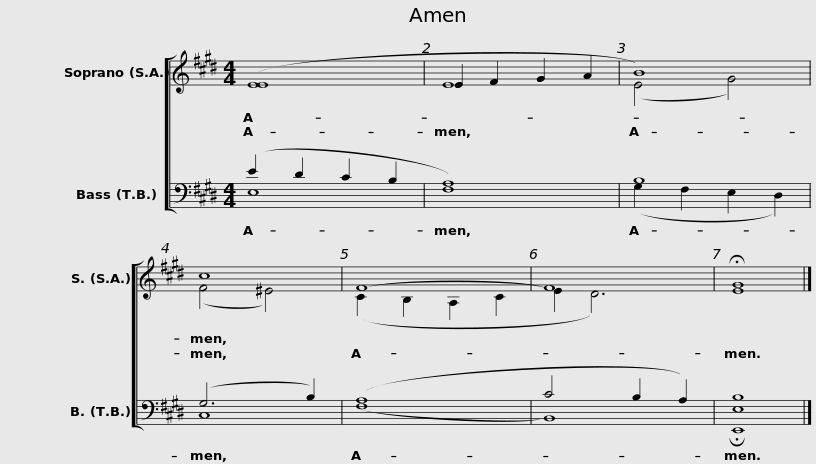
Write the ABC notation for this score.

X:1
%%score [ ( 1 2 ) ( 3 4 ) ]
L:1/8
M:4/4
I:linebreak $
K:E
V:1 treble
V:2 treble
V:3 bass
V:4 bass
V:1
 ([EE]8 | E2 F2 G2 A2 | B8) | c8 | F8- | %5
 F8 | !fermata![EG]8 |] %7
V:2
 x8 | E8 | (E4 G4) | (F4 ^E4) | (C2 B,2 A,2 C2 | %5
 E2 D6) | x8 |] %7
V:3
 (E2 D2 C2 B,2 | A,8) | B,8 | (G,6 B,2) | (A,8 | %5
 C4 B,2 A,2) | B,8 |] %7
V:4
 E,8 | F,8 | (G,2 F,2 E,2 D,2) | C,8 | (F,8 | %5
 B,,8) | !fermata![E,,E,]8 |] %7
